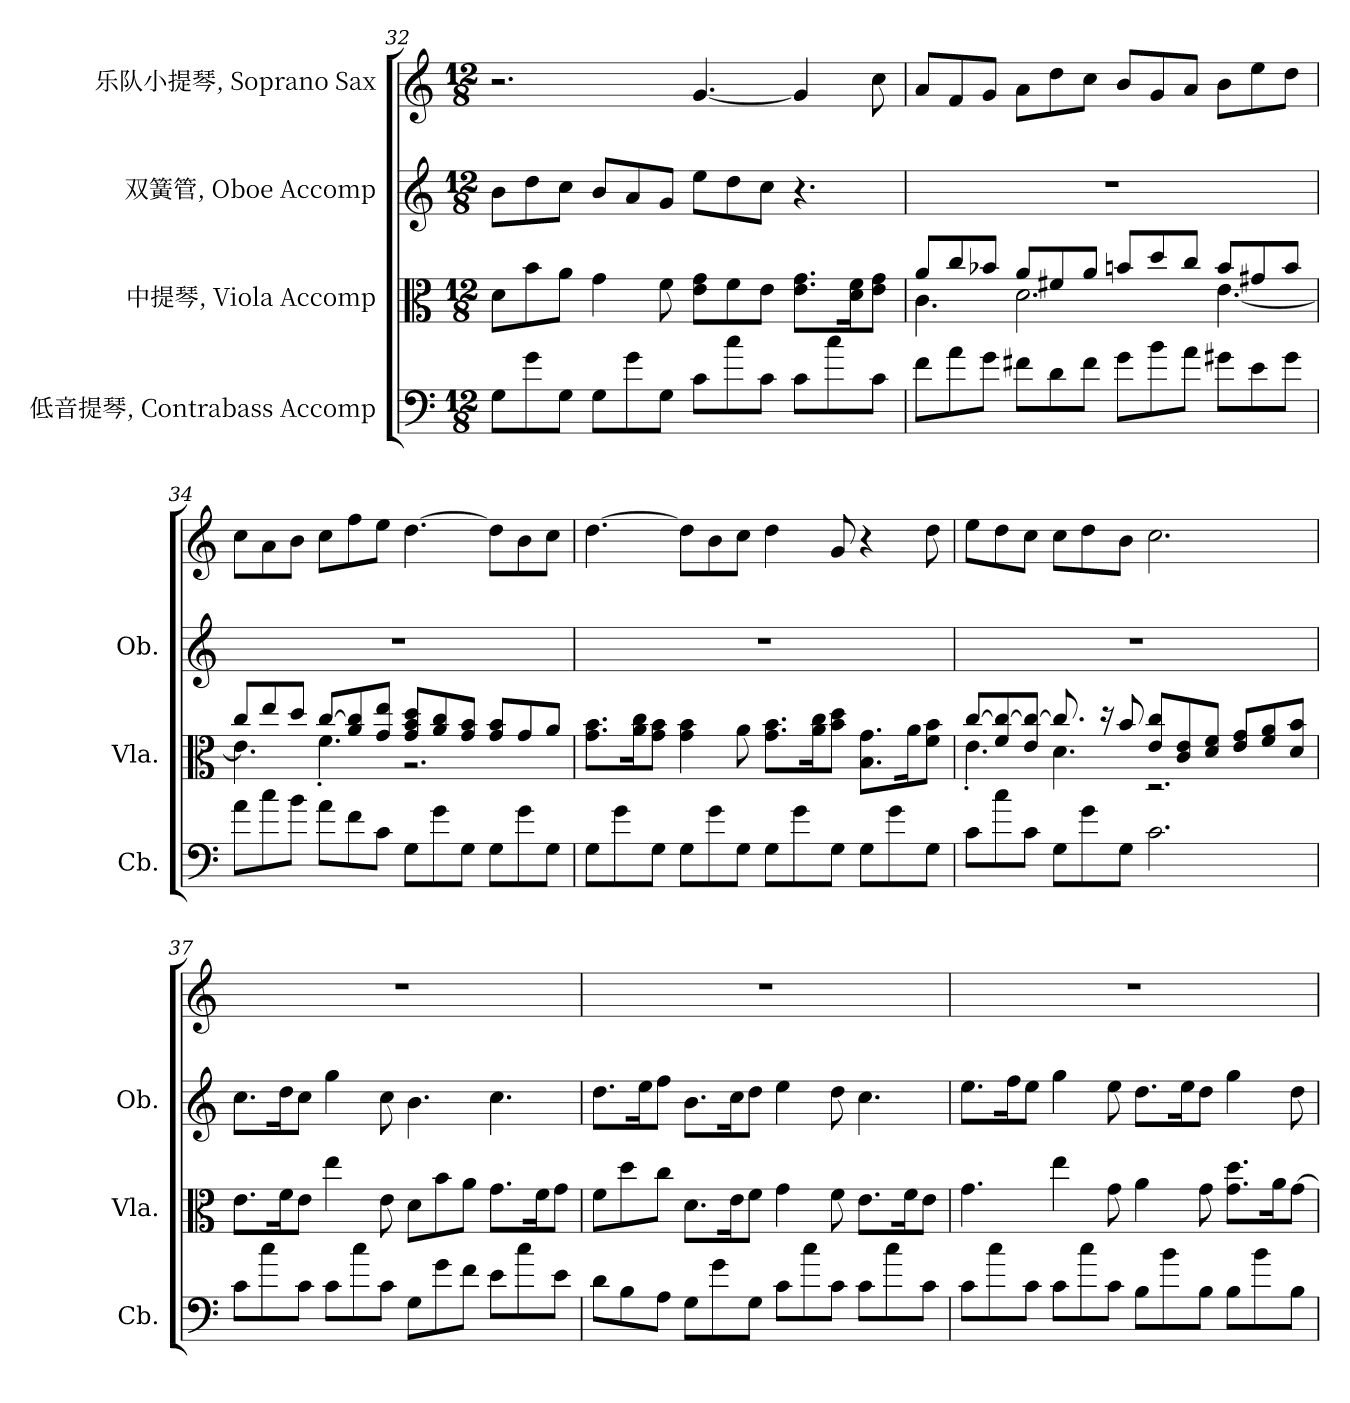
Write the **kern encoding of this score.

**kern	**kern	**kern	**kern
*part4	*part3	*part2	*part1
*staff4	*staff3	*staff2	*staff1
*I"低音提琴, Contrabass Accomp	*I"中提琴, Viola Accomp	*I"双簧管, Oboe Accomp	*I"乐队小提琴, Soprano Sax
*I'Cb.	*I'Vla.	*I'Ob.	*
*clefF4	*clefC3	*clefG2	*clefG2
*ITrd7c12	*	*	*
*k[]	*k[]	*k[]	*k[]
*M12/8	*M12/8	*M12/8	*M12/8
=32	=32	=32	=32
8GG\L	8d\L	8b\L	2.r
8G\	8b\	8dd\	.
8GG\J	8a\J	8cc\J	.
8GG\L	4g\	8b/L	.
8G\	.	8a/	.
8GG\J	8f\	8g/J	.
8C\L	8e\ 8g\L	8ee\L	[4.g/
8c\	8f\	8dd\	.
8C\J	8e\J	8cc\J	.
8C\L	8.e\ 8.g\L	4.r	4g/]
8c\	.	.	.
.	16d\ 16f\K	.	.
8C\J	8e\ 8g\J	.	8cc\
!!LO:LB:g=z
=33	=33	=33	=33
*	*^	*	*
8F\L	8a/L	4.c\	1.r	8a/L
8A\	8cc/	.	.	8f/
8G\J	8b-X/J	.	.	8g/J
8F#X\L	8a/L	2.d\	.	8a\L
8D\	8f#X/	.	.	8dd\
8F#\J	8a/J	.	.	8cc\J
8G\L	8bn/L	.	.	8b/L
8B\	8dd/	.	.	8g/
8A\J	8cc/J	.	.	8a/J
8G#X\L	8b/L	[4.e\	.	8b\L
8E\	8g#X/	.	.	8ee\
8G#\J	8b/J	.	.	8dd\J
=34	=34	=34	=34	=34
8A\L	8cc/L	4.e\]	1.r	8cc\L
8c\	8ee/	.	.	8a\
8B\J	8dd/J	.	.	8b\J
8A\L	[8cc/L	4.f'\	.	8cc\L
8F\	8a/ 8cc/]	.	.	8ff\
8C\J	8g/ 8ee/J	.	.	8ee\J
8GG\L	8g/ 8b/ 8dd/L	2.r	.	[4.dd\
8G\	8a/ 8cc/	.	.	.
8GG\J	8g/ 8b/J	.	.	.
8GG\L	8g/ 8b/L	.	.	8dd\L]
8G\	8g/	.	.	8b\
8GG\J	8a/J	.	.	8cc\J
*	*v	*v	*	*
!!LO:LB:g=z
=35	=35	=35	=35
8GG\L	8.g\ 8.b\L	1.r	[4.dd\
8G\	.	.	.
.	16a\ 16cc\K	.	.
8GG\J	8g\ 8b\J	.	.
8GG\L	4g\ 4b\	.	8dd\L]
8G\	.	.	8b\
8GG\J	8a\	.	8cc\J
8GG\L	8.g\ 8.b\L	.	4dd\
8G\	.	.	.
.	16a\ 16cc\K	.	.
8GG\J	8b\ 8dd\J	.	8g/
8GG\L	8.B\ 8.g\L	.	4r
8G\	.	.	.
.	16a\K	.	.
8GG\J	8f\ 8b\J	.	8dd\
=36	=36	=36	=36
*	*^	*	*
8C\L	[8cc/L	4.e'\	1.r	8ee\L
8c\	8f/ 8cc/_	.	.	8dd\
8C\J	8e/ 8cc/_J	.	.	8cc\J
8GG\L	8.cc/]	4.d\	.	8cc\L
8G\	.	.	.	8dd\
.	16r	.	.	.
8GG\J	8b/	.	.	8b\J
2.C\	8e/ 8cc/L	2.r	.	2.cc\
.	8c/ 8e/	.	.	.
.	8d/ 8f/J	.	.	.
.	8e/ 8g/L	.	.	.
.	8f/ 8a/	.	.	.
.	8d/ 8b/J	.	.	.
*	*v	*v	*	*
!!LO:PB:g=z
=37	=37	=37	=37
8C\L	8.e\L	8.cc\L	1.r
8c\	.	.	.
.	16f\K	16dd\K	.
8C\J	8e\J	8cc\J	.
8C\L	4ee\	4gg\	.
8c\	.	.	.
8C\J	8e\	8cc\	.
8GG\L	8d\L	4.b\	.
8G\	8b\	.	.
8F\J	8a\J	.	.
8E\L	8.g\L	4.cc\	.
8c\	.	.	.
.	16f\K	.	.
8E\J	8g\J	.	.
=38	=38	=38	=38
8D\L	8f\L	8.dd\L	1.r
8BB\	8dd\	.	.
.	.	16ee\K	.
8AA\J	8cc\J	8ff\J	.
8GG\L	8.d\L	8.b\L	.
8G\	.	.	.
.	16e\K	16cc\K	.
8GG\J	8f\J	8dd\J	.
8C\L	4g\	4ee\	.
8c\	.	.	.
8C\J	8f\	8dd\	.
8C\L	8.e\L	4.cc\	.
8c\	.	.	.
.	16f\K	.	.
8C\J	8e\J	.	.
=39	=39	=39	=39
8C\L	4.g\	8.ee\L	1.r
8c\	.	.	.
.	.	16ff\K	.
8C\J	.	8ee\J	.
8C\L	4ee\	4gg\	.
8c\	.	.	.
8C\J	8g\	8ee\	.
8BB\L	4a\	8.dd\L	.
8B\	.	.	.
.	.	16ee\K	.
8BB\J	8g\	8dd\J	.
8BB\L	8.g\ 8.dd\L	4gg\	.
8B\	.	.	.
.	16a\K	.	.
8BB\J	[8g\J	8dd\	.
=	=	=	=
*-	*-	*-	*-
